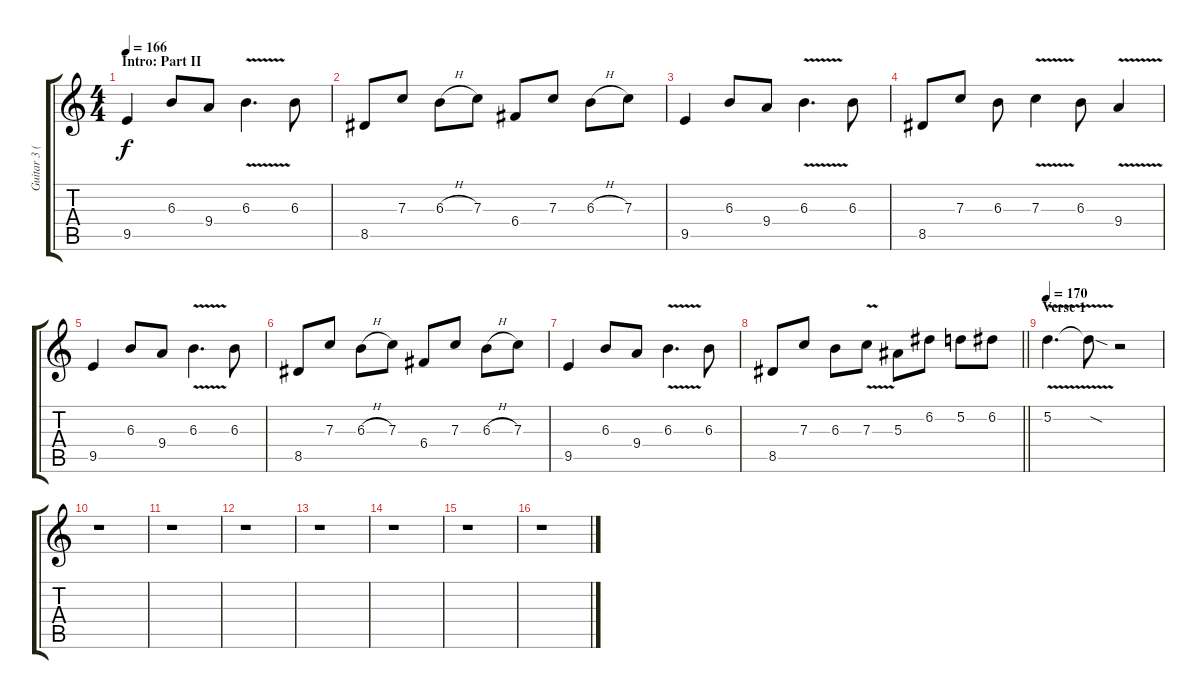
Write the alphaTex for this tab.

\track ("Guitar 3 (Distortion)" "Guitar 3 (") {instrument distortionguitar}
\staff {score tabs}
\tuning (D4 A3 F3 C3 G2 D2) {hide}
\ts (4 4)
\section ("" "Intro: Part II")
\tempo 166
\clef g2
\ks c
9.5.4{dy f} 6.3.8 9.4.8 6.3{v}.4{d} 6.3.8 |
8.5.8 7.3.8 6.3{h}.8 7.3.8 6.4.8 7.3.8 6.3{h}.8 7.3.8 |
9.5.4 6.3.8 9.4.8 6.3{v}.4{d} 6.3.8 |
8.5.8 7.3.8 6.3.8 7.3{v}.4 6.3.8 9.4{v}.4 |
9.5.4 6.3.8 9.4.8 6.3{v}.4{d} 6.3.8 |
8.5.8 7.3.8 6.3{h}.8 7.3.8 6.4.8 7.3.8 6.3{h}.8 7.3.8 |
9.5.4 6.3.8 9.4.8 6.3{v}.4{d} 6.3.8 |
\barLineRight lightlight
8.5.8 7.3.8 6.3.8 7.3{v}.8 5.3.8 6.2.8 5.2.8 6.2.8 |
\section ("" "Verse 1")
\tempo 170
5.2{v}.4{d} 5.2{sod t}.8 r.2 |
r.1 |
r.1 |
r.1 |
r.1 |
r.1 |
r.1 |
r.1
